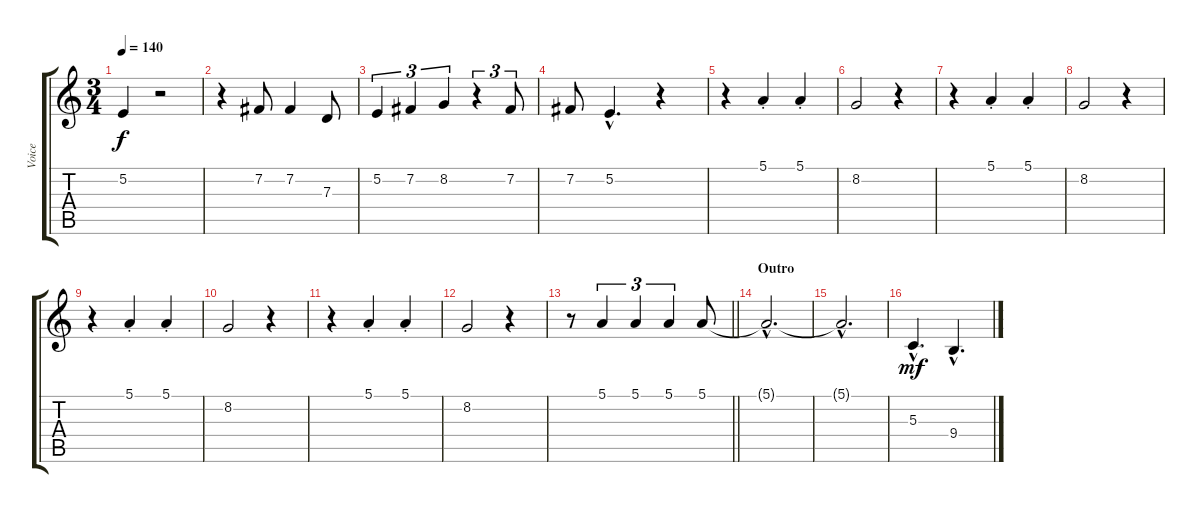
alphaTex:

\track ("Voice" "Voice") {instrument tenorsax}
\staff {score tabs}
\tuning (E4 B3 G3 D3 A2 E2) {hide}
\ts (3 4)
\tempo 140
\clef g2
\ks c
5.2.4{dy f} r.2 |
r.4 7.2.8 7.2.4 7.3.8 |
5.2.4{tu (3 2)} 7.2.4{tu (3 2)} 8.2.4{tu (3 2)} r.4{tu (3 2)} 7.2.8{tu (3 2)} |
7.2.8 5.2{hac}.4{d} r.4 |
r.4 5.1{st}.4 5.1{st}.4 |
8.2.2 r.4 |
r.4 5.1{st}.4 5.1{st}.4 |
8.2.2 r.4 |
r.4 5.1{st}.4 5.1{st}.4 |
8.2.2 r.4 |
r.4 5.1{st}.4 5.1{st}.4 |
8.2.2 r.4 |
\barLineRight lightlight
r.8 5.1.4{tu (3 2)} 5.1.4{tu (3 2)} 5.1.4{tu (3 2)} 5.1.8 |
\section ("" "Outro")
5.1{hac t}.2{d} |
5.1{hac t}.2{d} |
5.3{hac}.4{d dy mf instrument choiraahs} 9.4{hac}.4{d}
